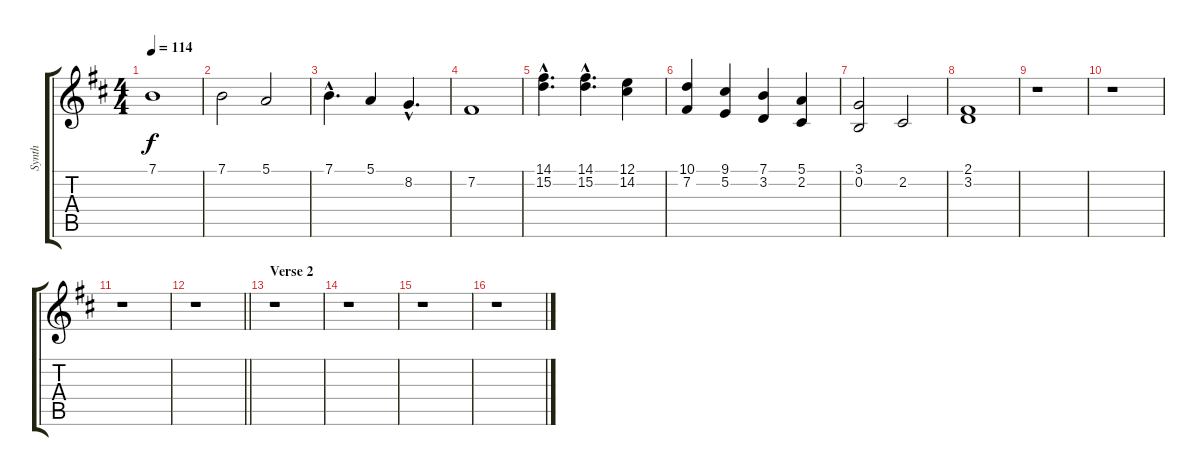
\track ("Synth" "Synth") {instrument pad3polysynth}
\staff {score tabs}
\tuning (E4 B3 G3 D3 A2 E2) {hide}
\ts (4 4)
\tempo 114
\clef g2
\ks d
7.1.1{dy f} |
7.1.2 5.1.2 |
7.1{hac}.4{d} 5.1.4 8.2{hac}.4{d} |
7.2.1 |
(14.1{hac} 15.2{hac}).4{d} (14.1{hac} 15.2{hac}).4{d} (12.1 14.2).4 |
(10.1 7.2).4 (9.1 5.2).4 (7.1 3.2).4 (5.1 2.2).4 |
(3.1 0.2).2 2.2.2 |
(2.1 3.2).1 |
r.1 |
r.1 |
r.1 |
\barLineRight lightlight
r.1 |
\section ("" "Verse 2")
r.1 |
r.1 |
r.1 |
r.1
